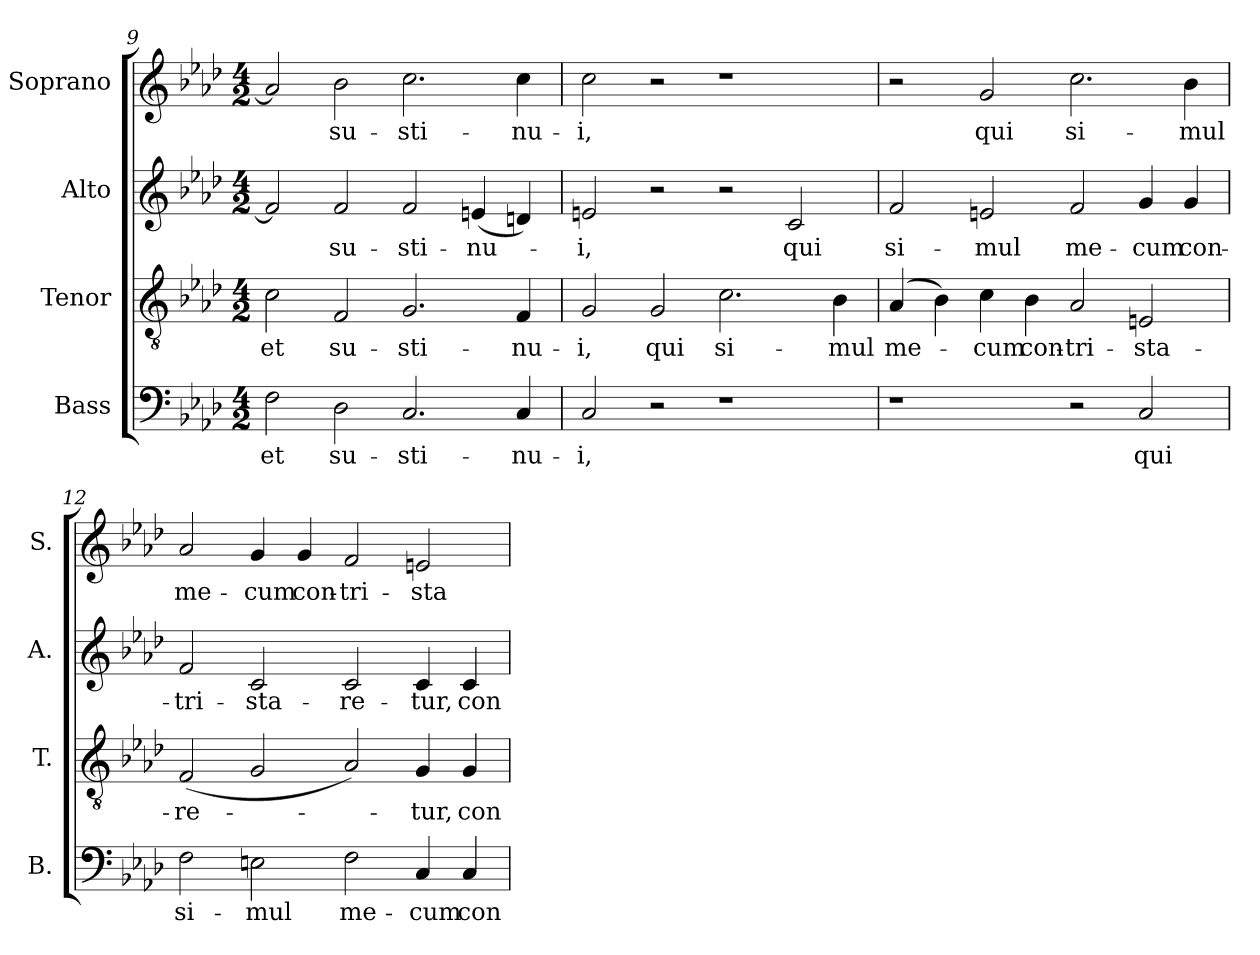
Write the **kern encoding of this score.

**kern	**text	**kern	**text	**kern	**text	**kern	**text
*part4	*part4	*part3	*part3	*part2	*part2	*part1	*part1
*staff4	*staff4	*staff3	*staff3	*staff2	*staff2	*staff1	*staff1
*I"Bass	*	*I"Tenor	*	*I"Alto	*	*I"Soprano	*
*I'B.	*	*I'T.	*	*I'A.	*	*I'S.	*
*clefF4	*	*clefGv2	*	*clefG2	*	*clefG2	*
*	*	*ITrd7c12	*	*	*	*	*
*k[b-e-a-d-]	*	*k[b-e-a-d-]	*	*k[b-e-a-d-]	*	*k[b-e-a-d-]	*
*A-:	*	*A-:	*	*A-:	*	*A-:	*
*M4/2	*	*M4/2	*	*M4/2	*	*M4/2	*
=9	=9	=9	=9	=9	=9	=9	=9
!	!LO:LY:b:color=#000000	!	!	!	!	!	!
!	!	!	!LO:LY:b:color=#000000	!	!	!	!
2Fi\	et	2Ci\	et	2fi/]	.	2a-i/]	.
!	!LO:LY:b:color=#000000	!	!	!	!	!	!
!	!	!	!LO:LY:b:color=#000000	!	!	!	!
!	!	!	!	!	!LO:LY:b:color=#000000	!	!
!	!	!	!	!	!	!	!LO:LY:b:color=#000000
2D-i\	su-	2FFi/	su-	2fi/	su-	2b-i\	su-
!	!LO:LY:b:color=#000000	!	!	!	!	!	!
!	!	!	!LO:LY:b:color=#000000	!	!	!	!
!	!	!	!	!	!LO:LY:b:color=#000000	!	!
!	!	!	!	!	!	!	!LO:LY:b:color=#000000
2.Ci/	-sti-	2.GGi/	-sti-	2fi/	-sti-	2.cci\	-sti-
!	!	!	!	!	!LO:LY:b:color=#000000	!	!
.	.	.	.	(4eni/	-nu-	.	.
!	!LO:LY:b:color=#000000	!	!	!	!	!	!
!	!	!	!LO:LY:b:color=#000000	!	!	!	!
!	!	!	!	!	!	!	!LO:LY:b:color=#000000
4Ci/	-nu-	4FFi/	-nu-	4dni/)	.	4cci\	-nu-
=10	=10	=10	=10	=10	=10	=10	=10
!	!LO:LY:b:color=#000000	!	!	!	!	!	!
!	!	!	!LO:LY:b:color=#000000	!	!	!	!
!	!	!	!	!	!LO:LY:b:color=#000000	!	!
!	!	!	!	!	!	!	!LO:LY:b:color=#000000
2Ci/	-i,	2GGi/	-i,	2eni/	-i,	2cci\	-i,
!	!	!	!LO:LY:b:color=#000000	!	!	!	!
2r	.	2GGi/	qui	2r	.	2r	.
!	!	!	!LO:LY:b:color=#000000	!	!	!	!
1r	.	2.Ci\	si-	2r	.	1r	.
!	!	!	!	!	!LO:LY:b:color=#000000	!	!
.	.	.	.	2ci/	qui	.	.
!	!	!	!LO:LY:b:color=#000000	!	!	!	!
.	.	4BB-i\	-mul	.	.	.	.
=11	=11	=11	=11	=11	=11	=11	=11
!	!	!	!LO:LY:b:color=#000000	!	!	!	!
!	!	!	!	!	!LO:LY:b:color=#000000	!	!
1r	.	(4AA-i/	me-	2fi/	si-	2r	.
.	.	4BB-i\)	.	.	.	.	.
!	!	!	!LO:LY:b:color=#000000	!	!	!	!
!	!	!	!	!	!LO:LY:b:color=#000000	!	!
!	!	!	!	!	!	!	!LO:LY:b:color=#000000
.	.	4Ci\	-cum	2eni/	-mul	2gi/	qui
!	!	!	!LO:LY:b:color=#000000	!	!	!	!
.	.	4BB-i\	con-	.	.	.	.
!	!	!	!LO:LY:b:color=#000000	!	!	!	!
!	!	!	!	!	!LO:LY:b:color=#000000	!	!
!	!	!	!	!	!	!	!LO:LY:b:color=#000000
2r	.	2AA-i/	-tri-	2fi/	me-	2.cci\	si-
!	!LO:LY:b:color=#000000	!	!	!	!	!	!
!	!	!	!LO:LY:b:color=#000000	!	!	!	!
!	!	!	!	!	!LO:LY:b:color=#000000	!	!
2Ci/	qui	2EEni/	-sta-	4gi/	-cum	.	.
!	!	!	!	!	!LO:LY:b:color=#000000	!	!
!	!	!	!	!	!	!	!LO:LY:b:color=#000000
.	.	.	.	4gi/	con-	4b-i\	-mul
=12	=12	=12	=12	=12	=12	=12	=12
!	!LO:LY:b:color=#000000	!	!	!	!	!	!
!	!	!	!LO:LY:b:color=#000000	!	!	!	!
!	!	!	!	!	!LO:LY:b:color=#000000	!	!
!	!	!	!	!	!	!	!LO:LY:b:color=#000000
2Fi\	si-	(2FFi/	-re-	2fi/	-tri-	2a-i/	me-
!	!LO:LY:b:color=#000000	!	!	!	!	!	!
!	!	!	!	!	!LO:LY:b:color=#000000	!	!
!	!	!	!	!	!	!	!LO:LY:b:color=#000000
2Eni\	-mul	2GGi/	.	2ci/	-sta-	4gi/	-cum
!	!	!	!	!	!	!	!LO:LY:b:color=#000000
.	.	.	.	.	.	4gi/	con-
!	!LO:LY:b:color=#000000	!	!	!	!	!	!
!	!	!	!	!	!LO:LY:b:color=#000000	!	!
!	!	!	!	!	!	!	!LO:LY:b:color=#000000
2Fi\	me-	2AA-i/)	.	2ci/	-re-	2fi/	-tri-
!	!LO:LY:b:color=#000000	!	!	!	!	!	!
!	!	!	!LO:LY:b:color=#000000	!	!	!	!
!	!	!	!	!	!LO:LY:b:color=#000000	!	!
!	!	!	!	!	!	!	!LO:LY:b:color=#000000
4Ci/	-cum	4GGi/	-tur,	4ci/	-tur,	2eni/	-sta-
!	!LO:LY:b:color=#000000	!	!	!	!	!	!
!	!	!	!LO:LY:b:color=#000000	!	!	!	!
!	!	!	!	!	!LO:LY:b:color=#000000	!	!
4Ci/	con-	4GGi/	con-	4ci/	con-	.	.
=	=	=	=	=	=	=	=
*-	*-	*-	*-	*-	*-	*-	*-
